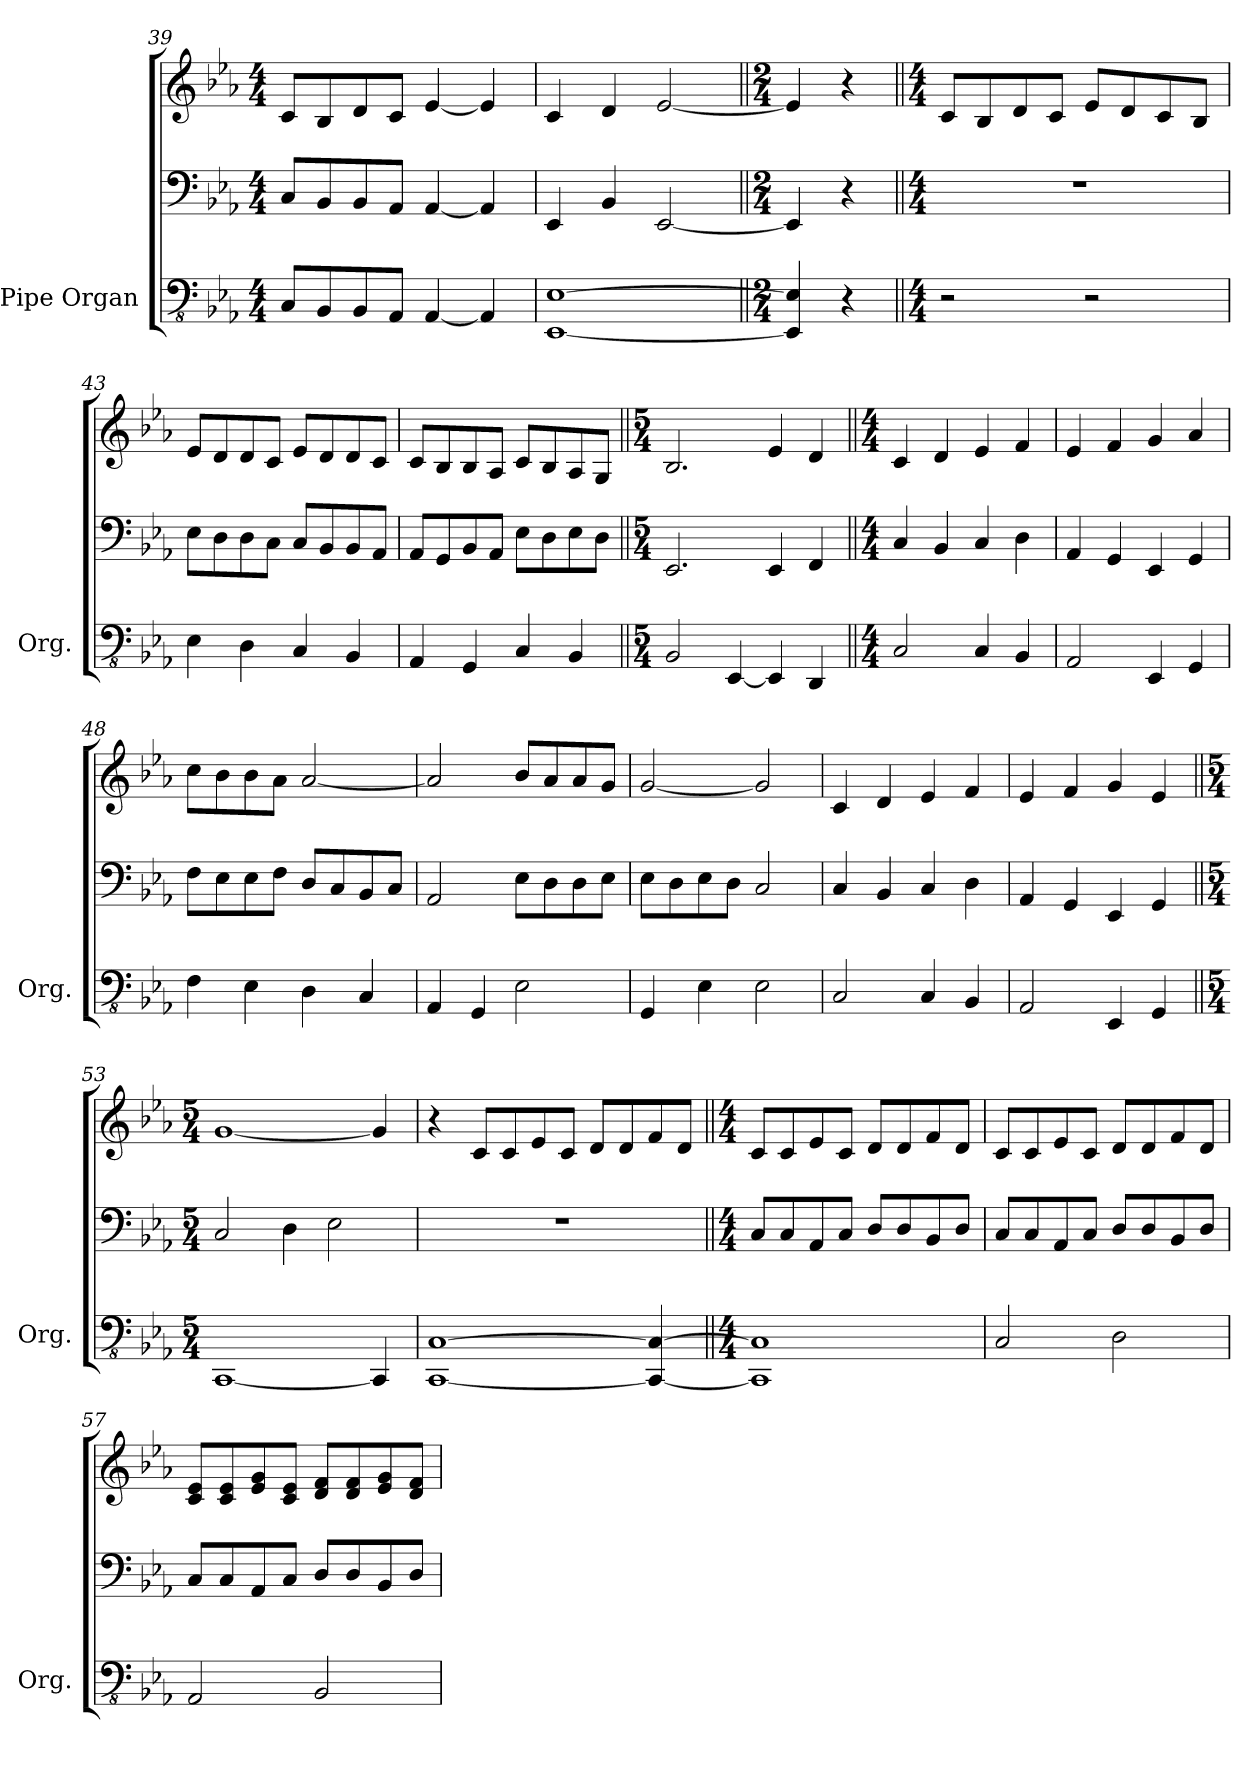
**kern	**kern	**kern
*part1	*part1	*part1
*staff3	*staff2	*staff1
*I"Pipe Organ	*	*
*I'Org.	*	*
*clefFv4	*clefF4	*clefG2
*k[b-e-a-]	*k[b-e-a-]	*k[b-e-a-]
*M4/4	*M4/4	*M4/4
=39	=39	=39
8CC/L	8C/L	8c/L
8BBB-/	8BB-/	8B-/
8BBB-/	8BB-/	8d/
8AAA-/J	8AA-/J	8c/J
[4AAA-/	[4AA-/	[4e-/
4AAA-/]	4AA-/]	4e-/]
=40	=40	=40
[1EEE- [1EE-	4EE-/	4c/
.	4BB-/	4d/
.	[2EE-/	[2e-/
=41||	=41||	=41||
*M2/4	*M2/4	*M2/4
4EEE-/] 4EE-/]	4EE-/]	4e-/]
4r	4r	4r
!!LO:LB:g=z
=42||	=42||	=42||
*M4/4	*M4/4	*M4/4
2r	1r	8c/L
.	.	8B-/
.	.	8d/
.	.	8c/J
2r	.	8e-/L
.	.	8d/
.	.	8c/
.	.	8B-/J
=43	=43	=43
4EE-\	8E-\L	8e-/L
.	8D\	8d/
4DD\	8D\	8d/
.	8C\J	8c/J
4CC/	8C/L	8e-/L
.	8BB-/	8d/
4BBB-/	8BB-/	8d/
.	8AA-/J	8c/J
=44	=44	=44
4AAA-/	8AA-/L	8c/L
.	8GG/	8B-/
4GGG/	8BB-/	8B-/
.	8AA-/J	8A-/J
4CC/	8E-\L	8c/L
.	8D\	8B-/
4BBB-/	8E-\	8A-/
.	8D\J	8G/J
=45||	=45||	=45||
*M5/4	*M5/4	*M5/4
2BBB-/	2.EE-/	2.B-/
[4EEE-/	.	.
4EEE-/]	4EE-/	4e-/
4DDD/	4FF/	4d/
=46||	=46||	=46||
*M4/4	*M4/4	*M4/4
2CC/	4C/	4c/
.	4BB-/	4d/
4CC/	4C/	4e-/
4BBB-/	4D\	4f/
!!LO:PB:g=z
=47	=47	=47
2AAA-/	4AA-/	4e-/
.	4GG/	4f/
4EEE-/	4EE-/	4g/
4GGG/	4GG/	4a-/
=48	=48	=48
4FF\	8F\L	8cc\L
.	8E-\	8b-\
4EE-\	8E-\	8b-\
.	8F\J	8a-\J
4DD\	8D/L	[2a-/
.	8C/	.
4CC/	8BB-/	.
.	8C/J	.
=49	=49	=49
4AAA-/	2AA-/	2a-/]
4GGG/	.	.
2EE-\	8E-\L	8b-/L
.	8D\	8a-/
.	8D\	8a-/
.	8E-\J	8g/J
=50	=50	=50
4GGG/	8E-\L	[2g/
.	8D\	.
4EE-\	8E-\	.
.	8D\J	.
2EE-\	2C/	2g/]
=51	=51	=51
2CC/	4C/	4c/
.	4BB-/	4d/
4CC/	4C/	4e-/
4BBB-/	4D\	4f/
=52	=52	=52
2AAA-/	4AA-/	4e-/
.	4GG/	4f/
4EEE-/	4EE-/	4g/
4GGG/	4GG/	4e-/
=53||	=53||	=53||
*M5/4	*M5/4	*M5/4
[1CCC	2C/	[1g
.	4D\	.
.	2E-\	.
4CCC/]	.	4g/]
!!LO:LB:g=z
=54	=54	=54
[1CCC [1CC	4%5r	4r
.	.	8c/L
.	.	8c/
.	.	8e-/
.	.	8c/J
.	.	8d/L
.	.	8d/
4CCC/_ 4CC/_	.	8f/
.	.	8d/J
=55||	=55||	=55||
*M4/4	*M4/4	*M4/4
1CCC] 1CC]	8C/L	8c/L
.	8C/	8c/
.	8AA-/	8e-/
.	8C/J	8c/J
.	8D/L	8d/L
.	8D/	8d/
.	8BB-/	8f/
.	8D/J	8d/J
=56	=56	=56
2CC/	8C/L	8c/L
.	8C/	8c/
.	8AA-/	8e-/
.	8C/J	8c/J
2DD\	8D/L	8d/L
.	8D/	8d/
.	8BB-/	8f/
.	8D/J	8d/J
=57	=57	=57
2AAA-/	8C/L	8c/ 8e-/L
.	8C/	8c/ 8e-/
.	8AA-/	8e-/ 8g/
.	8C/J	8c/ 8e-/J
2BBB-/	8D/L	8d/ 8f/L
.	8D/	8d/ 8f/
.	8BB-/	8e-/ 8g/
.	8D/J	8d/ 8f/J
=	=	=
*-	*-	*-
